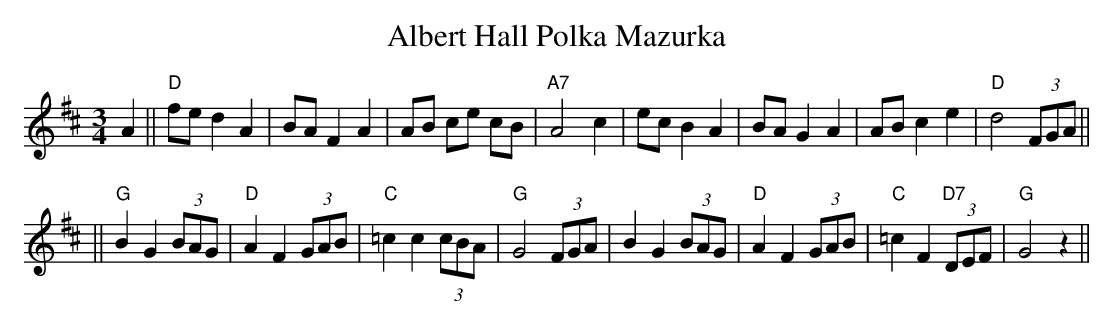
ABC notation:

X:1
T:Albert Hall Polka Mazurka
M:3/4
L:1/8
K:D
A2||"D"fed2A2|BAF2A2|AB ce cB|"A7"A4c2|ecB2A2|BAG2A2|ABc2e2|"D"d4(3FGA||
||"G"B2G2(3BAG|"D"A2F2(3GAB|"C"=c2c2 (3cBA|"G"G4(3FGA|B2G2(3BAG|"D"A2F2(3GAB|"C"=c2F2 "D7"(3DEF|"G"G4z2||
